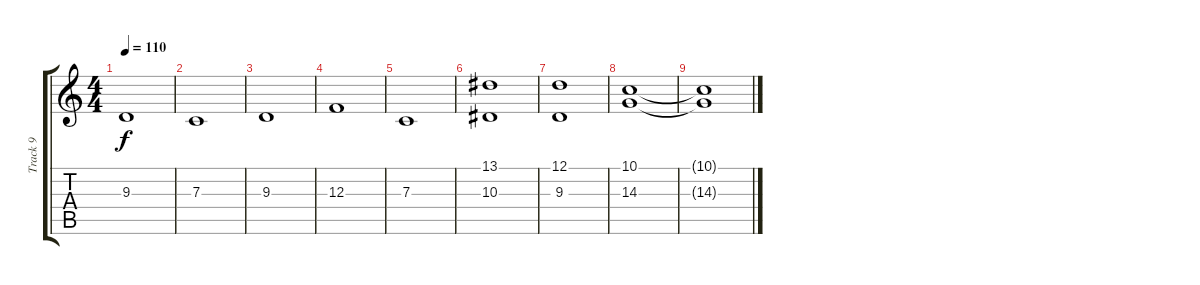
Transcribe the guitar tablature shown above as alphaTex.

\track ("Track 9" "Track 9") {instrument stringensemble1}
\staff {score tabs}
\tuning (D4 A3 F3 C3 G2 C2) {hide}
\ts (4 4)
\tempo 110
\clef g2
\ks c
9.3.1{dy f} |
7.3.1 |
9.3.1 |
12.3.1 |
7.3.1 |
(13.1 10.3).1 |
(12.1 9.3).1 |
(10.1 14.3).1 |
(10.1{t} 14.3{t}).1
